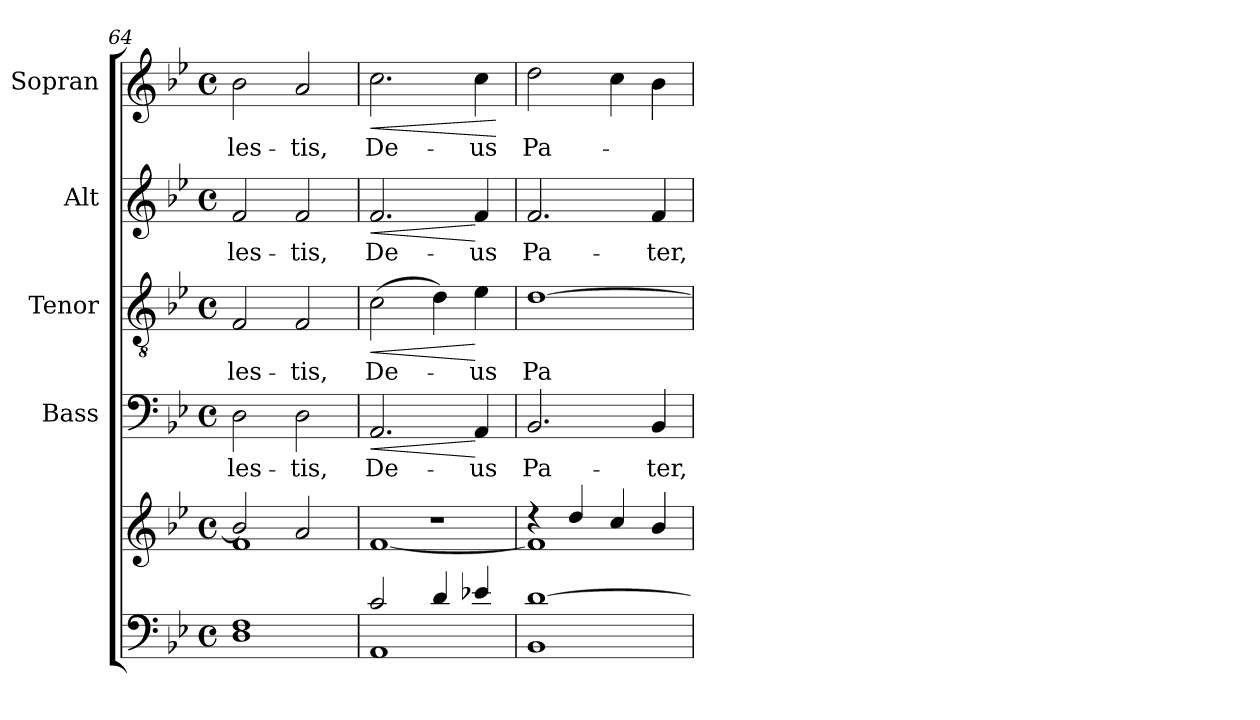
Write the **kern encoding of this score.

**kern	**kern	**kern	**text	**dynam	**kern	**text	**dynam	**kern	**text	**dynam	**kern	**text	**dynam
*part5	*part5	*part4	*part4	*part4	*part3	*part3	*part3	*part2	*part2	*part2	*part1	*part1	*part1
*staff6	*staff5	*staff4	*staff4	*staff4	*staff3	*staff3	*staff3	*staff2	*staff2	*staff2	*staff1	*staff1	*staff1
*	*	*I"Bass	*	*	*I"Tenor	*	*	*I"Alt	*	*	*I"Sopran	*	*
*	*	*I'B.	*	*	*I'T.	*	*	*I'A.	*	*	*I'S.	*	*
*clefF4	*clefG2	*clefF4	*	*	*clefGv2	*	*	*clefG2	*	*	*clefG2	*	*
*k[b-e-]	*k[b-e-]	*k[b-e-]	*	*	*k[b-e-]	*	*	*k[b-e-]	*	*	*k[b-e-]	*	*
*B-:	*B-:	*B-:	*	*	*B-:	*	*	*B-:	*	*	*B-:	*	*
*M4/4	*M4/4	*M4/4	*	*	*M4/4	*	*	*M4/4	*	*	*M4/4	*	*
*met(c)	*met(c)	*met(c)	*	*	*met(c)	*	*	*met(c)	*	*	*met(c)	*	*
=64	=64	=64	=64	=64	=64	=64	=64	=64	=64	=64	=64	=64	=64
*^	*^	*	*	*	*	*	*	*	*	*	*	*	*
!	!	!	!	!	!LO:LY:b	!	!	!LO:LY:b	!	!	!LO:LY:b	!	!	!LO:LY:b	!
1F	1D	2b-/]	1f	2D\	-les-	.	2F/	-les-	.	2f/	-les-	.	2b-\	-les-	.
!	!	!	!	!	!LO:LY:b	!	!	!LO:LY:b	!	!	!LO:LY:b	!	!	!LO:LY:b	!
.	.	2a/	.	2D\	-tis,	.	2F/	-tis,	.	2f/	-tis,	.	2a/	-tis,	.
=65	=65	=65	=65	=65	=65	=65	=65	=65	=65	=65	=65	=65	=65	=65	=65
!	!	!	!	!	!LO:LY:b	!LO:HP:b	!	!LO:LY:b	!LO:HP:b	!	!LO:LY:b	!LO:HP:b	!	!LO:LY:b	!LO:HP:b
2c/	1AA	1r	[<1f	2.AA/	De-	<	(>2c\	De-	<	2.f/	De-	<	2.cc\	De-	<
4d/	.	.	.	.	.	.	4d\)	.	.	.	.	.	.	.	.
!	!	!	!	!	!LO:LY:b	!	!	!LO:LY:b	!	!	!LO:LY:b	!	!	!LO:LY:b	!
4e-X/	.	.	.	4AA/	-us	[	4e-\	-us	[	4f/	-us	[	4cc\	-us	.
*v	*v	*	*	*	*	*	*	*	*	*	*	*	*	*	*
*	*v	*v	*	*	*	*	*	*	*	*	*	*	*	*
.	.	.	.	.	.	.	.	.	.	.	.	.	[
=66	=66	=66	=66	=66	=66	=66	=66	=66	=66	=66	=66	=66	=66
*^	*^	*	*	*	*	*	*	*	*	*	*	*	*
!	!	!	!	!	!LO:LY:b	!	!	!LO:LY:b	!	!	!LO:LY:b	!	!	!LO:LY:b	!
[>1d	1BB-	4rdd	1f]	2.BB-/	Pa-	.	[1d	Pa-	.	2.f/	Pa-	.	2dd\	Pa-	.
.	.	4dd/	.	.	.	.	.	.	.	.	.	.	.	.	.
.	.	4cc/	.	.	.	.	.	.	.	.	.	.	4cc\	.	.
!	!	!	!	!	!LO:LY:b	!	!	!	!	!	!LO:LY:b	!	!	!	!
.	.	4b-/	.	4BB-/	-ter,	.	.	.	.	4f/	-ter,	.	4b-\	.	.
*v	*v	*	*	*	*	*	*	*	*	*	*	*	*	*	*
*	*v	*v	*	*	*	*	*	*	*	*	*	*	*	*
=	=	=	=	=	=	=	=	=	=	=	=	=	=
*-	*-	*-	*-	*-	*-	*-	*-	*-	*-	*-	*-	*-	*-
